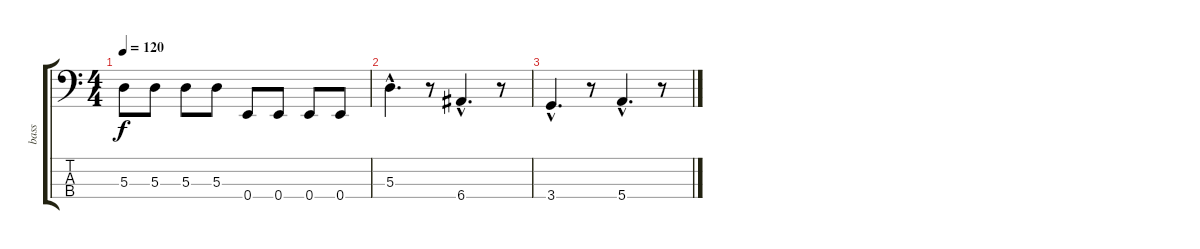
\track ("bass" "bass") {instrument electricbassfinger}
\staff {score tabs}
\tuning (G2 D2 A1 E1) {hide}
\ts (4 4)
\tempo 120
\clef f4
\ks c
5.3.8{dy f} 5.3.8 5.3.8 5.3.8 0.4.8 0.4.8 0.4.8 0.4.8 |
5.3{hac}.4{d} r.8 6.4{hac}.4{d} r.8 |
3.4{hac}.4{d} r.8 5.4{hac}.4{d} r.8
